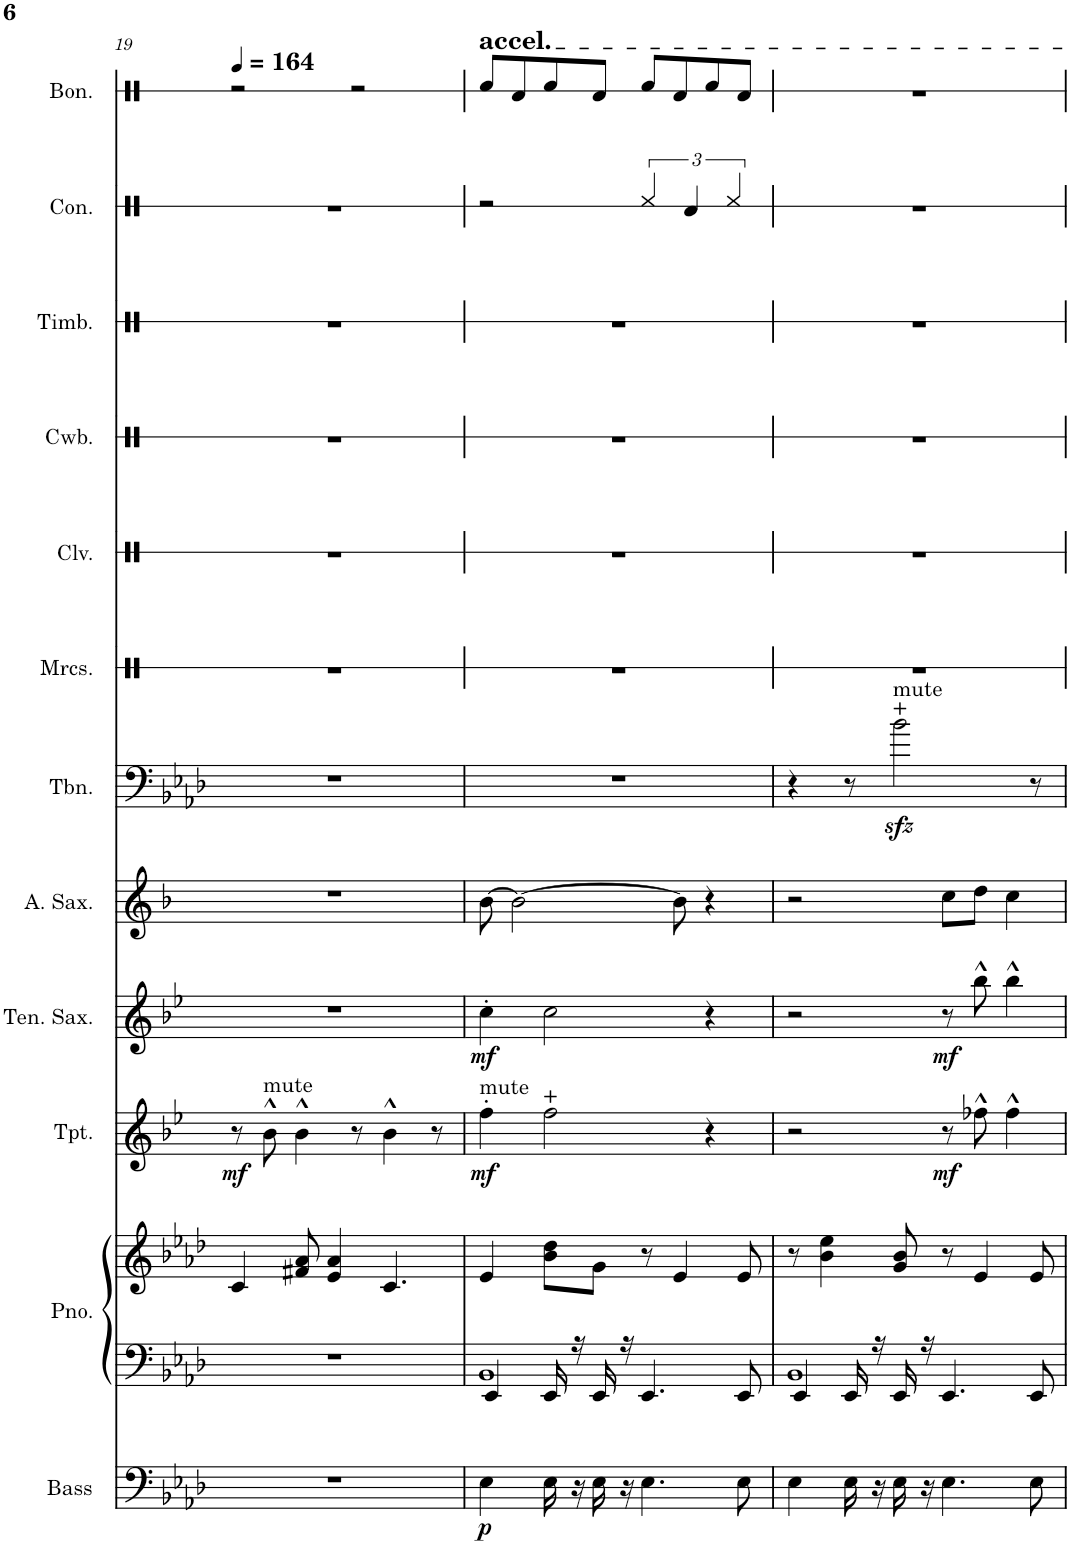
**kern	**dynam	**kern	**kern	**kern	**dynam	**kern	**dynam	**kern	**kern	**kern	**kern	**kern	**kern	**kern	**kern
*part12	*part12	*part11	*part11	*part10	*part10	*part9	*part9	*part8	*part7	*part6	*part5	*part4	*part3	*part2	*part1
*staff13	*staff13	*staff12	*staff11	*staff10	*staff10	*staff9	*staff9	*staff8	*staff7	*staff6	*staff5	*staff4	*staff3	*staff2	*staff1
*I"4-string Bass Guitar	*	*I"Piano	*	*I"Trumpet in Bb	*	*I"Tenor Saxophone	*	*I"Alto Saxophone	*I"Trombone	*I"Maracas	*I"Claves	*I"Cowbell	*I"Timbales	*I"Congas	*I"Bongos
*I'Bass	*	*I'Pno.	*	*I'Tpt.	*	*I'Ten. Sax.	*	*I'A. Sax.	*I'Tbn.	*I'Mrcs.	*I'Clv.	*I'Cwb.	*I'Timb.	*I'Con.	*I'Bon.
!!LO:PB:g=z
*clefF4	*	*clefF4	*clefG2	*clefG2	*	*clefG2	*	*clefG2	*clefF4	*clefX	*clefX	*clefX	*clefX	*clefX	*clefX
*Trd7c12	*	*	*	*Trd1c2	*	*Trd8c14	*	*Trd5c9	*	*	*	*	*	*	*
*k[b-e-a-d-]	*	*k[b-e-a-d-]	*k[b-e-a-d-]	*k[b-e-]	*	*k[b-e-]	*	*k[b-]	*k[b-e-a-d-]	*k[]	*k[]	*k[]	*k[]	*k[]	*k[]
*M4/4	*	*M4/4	*M4/4	*M4/4	*	*M4/4	*	*M4/4	*M4/4	*M4/4	*M4/4	*M4/4	*M4/4	*M4/4	*M4/4
*MM164	*	*MM164	*MM164	*MM164	*	*MM164	*	*MM164	*MM164	*MM164	*MM164	*MM164	*MM164	*MM164	*MM164
=19	=19	=19	=19	=19	=19	=19	=19	=19	=19	=19	=19	=19	=19	=19	=19
!	!	!	!	!	!LO:DY:b	!	!	!	!	!	!	!	!	!	!
1r	.	1r	4c/	8r	mf	1r	.	1r	1r	1r	1r	1r	1r	1r	2r
!	!	!	!	!LO:TX:a:t=mute	!	!	!	!	!	!	!	!	!	!	!
.	.	.	.	8b-^^\	.	.	.	.	.	.	.	.	.	.	.
.	.	.	8f#X/ 8a-/	4b-^^\	.	.	.	.	.	.	.	.	.	.	.
.	.	.	4e-/ 4a-/	.	.	.	.	.	.	.	.	.	.	.	.
.	.	.	.	8r	.	.	.	.	.	.	.	.	.	.	2r
.	.	.	4.c/	4b-^^\	.	.	.	.	.	.	.	.	.	.	.
.	.	.	.	8r	.	.	.	.	.	.	.	.	.	.	.
=20	=20	=20	=20	=20	=20	=20	=20	=20	=20	=20	=20	=20	=20	=20	=20
*	*	*^	*	*	*	*	*	*	*	*	*	*	*	*	*
!	!	!	!	!	!	!	!	!	!	!	!	!	!	!	!	!LO:TX:a:t=accel.
!	!	!	!	!	!LO:TX:a:t=mute	!	!	!	!	!	!	!	!	!	!	!
!	!LO:DY:b	!	!	!	!	!LO:DY:b	!	!LO:DY:b	!	!	!	!	!	!	!	!
4E-\	p	4EE-/	1BB-	4e-/	4ff'\	mf	4cc'\	mf	[8b-\	1r	1r	1r	1r	1r	2r	8Rf/L
.	.	.	.	.	.	.	.	.	2b-\_	.	.	.	.	.	.	8Rd/
16E-\	.	16EE-/	.	8b-\ 8dd-\L	2ff\	.	2cc\	.	.	.	.	.	.	.	.	8Rf/
16r	.	16r	.	.	.	.	.	.	.	.	.	.	.	.	.	.
16E-\	.	16EE-/	.	8g\J	.	.	.	.	.	.	.	.	.	.	.	8Rd/J
16r	.	16r	.	.	.	.	.	.	.	.	.	.	.	.	.	.
4.E-\	.	4.EE-/	.	8r	.	.	.	.	.	.	.	.	.	.	6Rf/	8Rf/L
.	.	.	.	4e-/	.	.	.	.	8b-\]	.	.	.	.	.	.	8Rd/
.	.	.	.	.	.	.	.	.	.	.	.	.	.	.	6Rd/	.
.	.	.	.	.	4r	.	4r	.	4r	.	.	.	.	.	.	8Rf/
.	.	.	.	.	.	.	.	.	.	.	.	.	.	.	6Rf/	.
8E-\	.	8EE-/	.	8e-/	.	.	.	.	.	.	.	.	.	.	.	8Rd/J
=21	=21	=21	=21	=21	=21	=21	=21	=21	=21	=21	=21	=21	=21	=21	=21	=21
4E-\	.	4EE-/	1BB-	8r	2r	.	2r	.	2r	4r	1r	1r	1r	1r	1r	1r
.	.	.	.	4b-\ 4ee-\	.	.	.	.	.	.	.	.	.	.	.	.
16E-\	.	16EE-/	.	.	.	.	.	.	.	8r	.	.	.	.	.	.
16r	.	16r	.	.	.	.	.	.	.	.	.	.	.	.	.	.
!	!	!	!	!	!	!	!	!	!	!LO:TX:a:t=mute	!	!	!	!	!	!
16E-\	.	16EE-/	.	8g/ 8b-/	.	.	.	.	.	2b-zz<\	.	.	.	.	.	.
16r	.	16r	.	.	.	.	.	.	.	.	.	.	.	.	.	.
!	!	!	!	!	!	!LO:DY:b	!	!LO:DY:b	!	!	!	!	!	!	!	!
4.E-\	.	4.EE-/	.	8r	8r	mf	8r	mf	8cc\L	.	.	.	.	.	.	.
.	.	.	.	4e-/	8ff-X^^\	.	8bb-^^\	.	8dd\J	.	.	.	.	.	.	.
.	.	.	.	.	4ff-^^\	.	4bb-^^\	.	4cc\	.	.	.	.	.	.	.
8E-\	.	8EE-/	.	8e-/	.	.	.	.	.	8r	.	.	.	.	.	.
*	*	*v	*v	*	*	*	*	*	*	*	*	*	*	*	*	*
=	=	=	=	=	=	=	=	=	=	=	=	=	=	=	=
*-	*-	*-	*-	*-	*-	*-	*-	*-	*-	*-	*-	*-	*-	*-	*-
